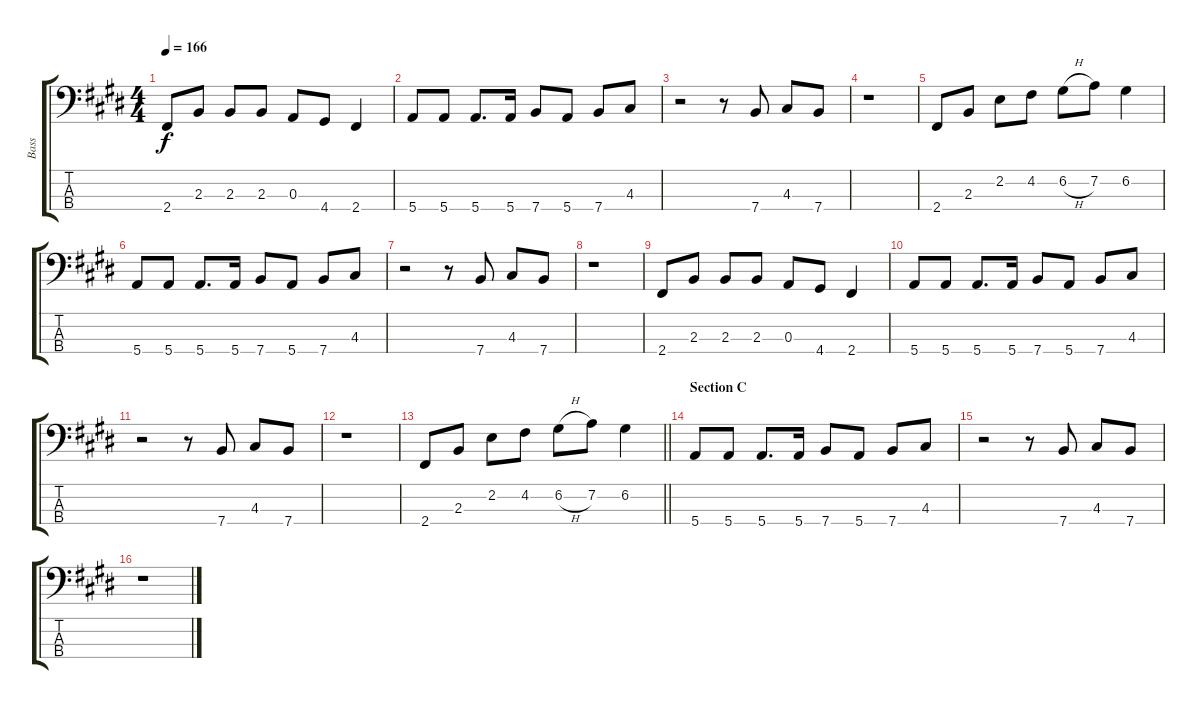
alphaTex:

\track ("Bass" "Bass") {instrument electricbassfinger}
\staff {score tabs}
\tuning (G2 D2 A1 E1) {hide}
\ts (4 4)
\tempo 166
\clef f4
\ks e
2.4.8{dy f} 2.3.8 2.3.8 2.3.8 0.3.8 4.4.8 2.4.4 |
5.4.8 5.4.8 5.4.8{d} 5.4.16 7.4.8 5.4.8 7.4.8 4.3.8 |
r.2 r.8 7.4.8 4.3.8 7.4.8 |
r.1 |
2.4.8 2.3.8 2.2.8 4.2.8 6.2{h}.8 7.2.8 6.2.4 |
5.4.8 5.4.8 5.4.8{d} 5.4.16 7.4.8 5.4.8 7.4.8 4.3.8 |
r.2 r.8 7.4.8 4.3.8 7.4.8 |
r.1 |
2.4.8 2.3.8 2.3.8 2.3.8 0.3.8 4.4.8 2.4.4 |
5.4.8 5.4.8 5.4.8{d} 5.4.16 7.4.8 5.4.8 7.4.8 4.3.8 |
r.2 r.8 7.4.8 4.3.8 7.4.8 |
r.1 |
\barLineRight lightlight
2.4.8 2.3.8 2.2.8 4.2.8 6.2{h}.8 7.2.8 6.2.4 |
\section ("" "Section C")
5.4.8 5.4.8 5.4.8{d} 5.4.16 7.4.8 5.4.8 7.4.8 4.3.8 |
r.2 r.8 7.4.8 4.3.8 7.4.8 |
r.1
